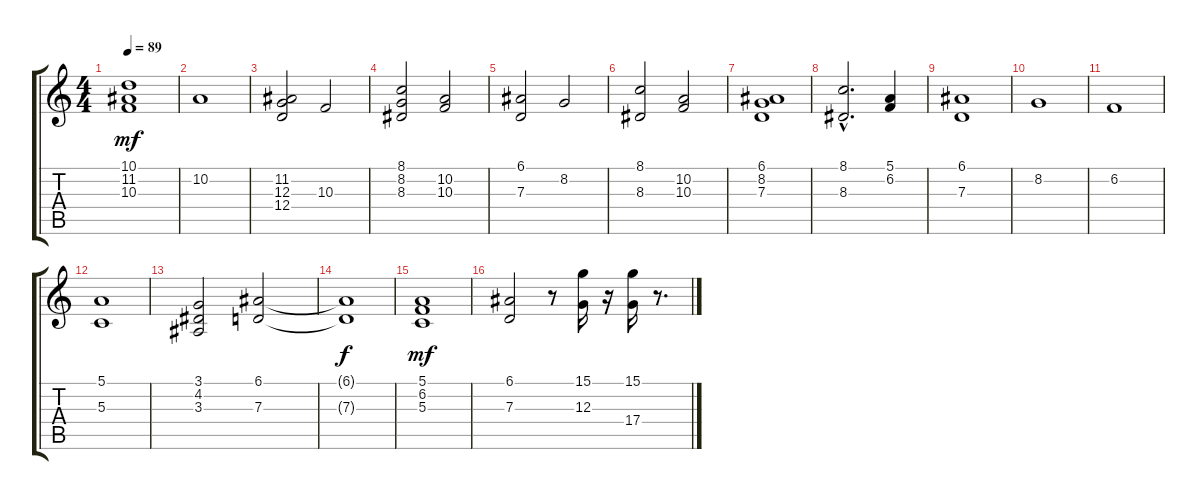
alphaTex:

\track "" {instrument stringensemble1}
\staff {score tabs}
\tuning (E4 B3 G3 D3 A2 E2) {hide}
\ts (4 4)
\tempo 89
\clef g2
\ks c
(10.1 11.2 10.3).1{dy mf} |
10.2.1 |
(11.2 12.3 12.4).2 10.3.2 |
(8.1 8.2 8.3).2 (10.2 10.3).2 |
(6.1 7.3).2 8.2.2 |
(8.1 8.3).2 (10.2 10.3).2 |
(6.1 8.2 7.3).1 |
(8.1 8.3{hac}).2{d} (5.1 6.2).4 |
(6.1 7.3).1 |
8.2.1 |
6.2.1 |
(5.1 5.3).1 |
(3.1 4.2 3.3).2 (6.1 7.3).2 |
(6.1{t} 7.3{t}).1{dy f} |
(5.1 6.2 5.3).1{dy mf} |
(6.1 7.3).2 r.8 (15.1 12.3).16 r.16 (15.1 17.4).16 r.8{d}
